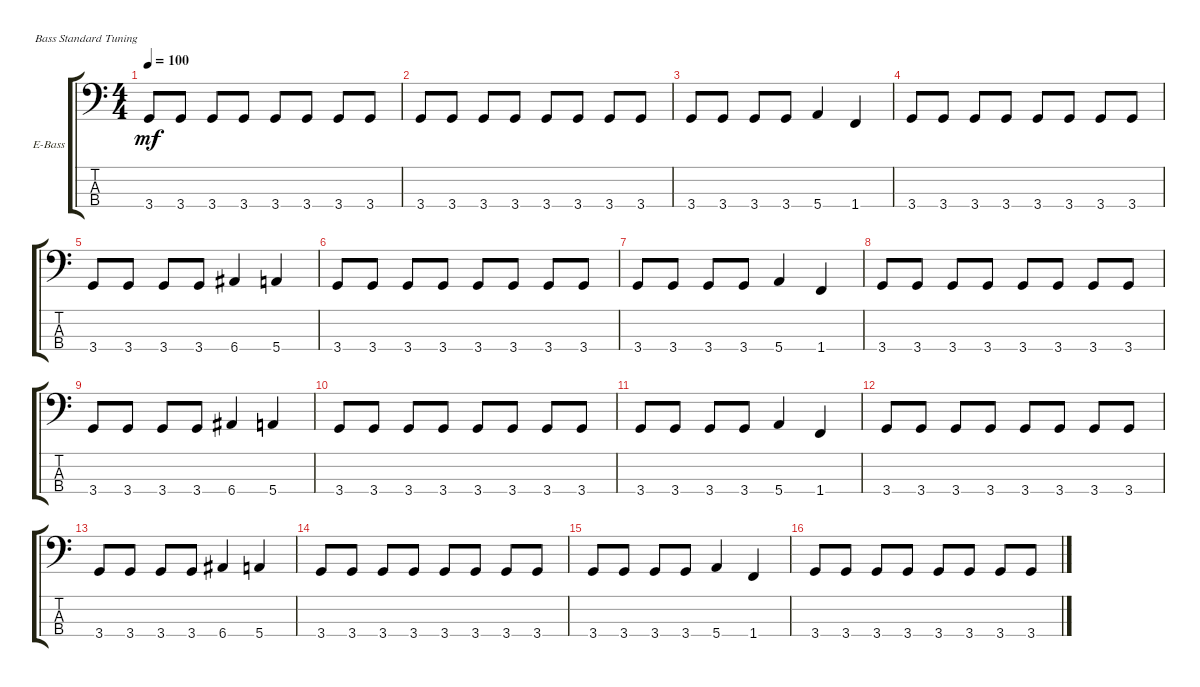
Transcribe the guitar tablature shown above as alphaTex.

\defaultSystemsLayout 4
\bracketExtendMode groupsimilarinstruments
\firstSystemTrackNameOrientation horizontal
\otherSystemsTrackNameOrientation horizontal
\track ("Electric Bass" "E-Bass") {instrument electricbassfinger}
\staff {score tabs}
\tuning (G2 D2 A1 E1)
\ts (4 4)
\tempo 100
\clef f4
\scale
0.333333
\ks c
3.4.8{dy mf} 3.4.8 3.4.8 3.4.8 3.4.8 3.4.8 3.4.8 3.4.8 |
\scale
0.333333 3.4.8 3.4.8 3.4.8 3.4.8 3.4.8 3.4.8 3.4.8 3.4.8 |
\scale
0.333333 3.4.8 3.4.8 3.4.8 3.4.8 5.4.4 1.4.4 |
\scale
0.333333 3.4.8 3.4.8 3.4.8 3.4.8 3.4.8 3.4.8 3.4.8 3.4.8 |
\scale
0.333333 3.4.8 3.4.8 3.4.8 3.4.8 6.4.4 5.4.4 |
\scale
0.333333 3.4.8 3.4.8 3.4.8 3.4.8 3.4.8 3.4.8 3.4.8 3.4.8 |
\scale
0.333333 3.4.8 3.4.8 3.4.8 3.4.8 5.4.4 1.4.4 |
\scale
0.333333 3.4.8 3.4.8 3.4.8 3.4.8 3.4.8 3.4.8 3.4.8 3.4.8 |
\scale
0.333333 3.4.8 3.4.8 3.4.8 3.4.8 6.4.4 5.4.4 |
\scale
0.333333 3.4.8 3.4.8 3.4.8 3.4.8 3.4.8 3.4.8 3.4.8 3.4.8 |
\scale
0.333333 3.4.8 3.4.8 3.4.8 3.4.8 5.4.4 1.4.4 |
\scale
0.333333 3.4.8 3.4.8 3.4.8 3.4.8 3.4.8 3.4.8 3.4.8 3.4.8 |
\scale
0.333333 3.4.8 3.4.8 3.4.8 3.4.8 6.4.4 5.4.4 |
\scale
0.333333 3.4.8 3.4.8 3.4.8 3.4.8 3.4.8 3.4.8 3.4.8 3.4.8 |
3.4.8 3.4.8 3.4.8 3.4.8 5.4.4 1.4.4 |
\scale
0.333333 3.4.8 3.4.8 3.4.8 3.4.8 3.4.8 3.4.8 3.4.8 3.4.8
